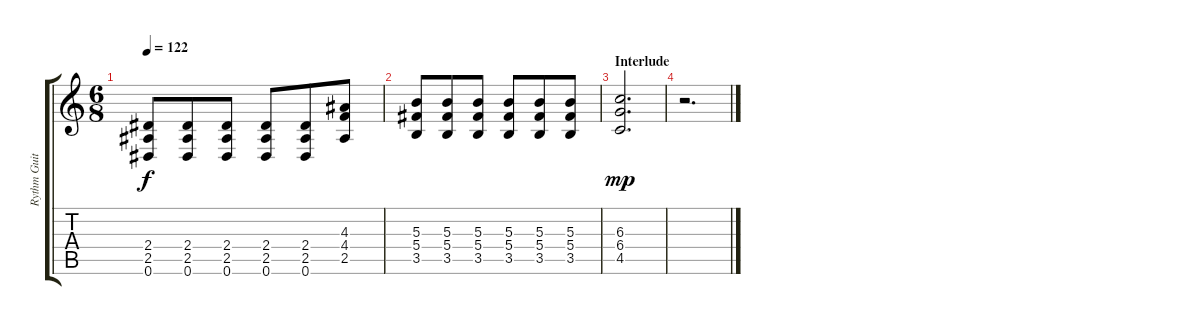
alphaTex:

\track ("Rythm Guitar" "Rythm Guit") {instrument distortionguitar}
\staff {score tabs}
\tuning (Eb4 Bb3 Gb3 Db3 Ab2 Eb2) {hide}
\ts (6 8)
\tempo 122
\clef g2
\ks c
(2.4 2.5 0.6).8{dy f} (2.4 2.5 0.6).8 (2.4 2.5 0.6).8 (2.4 2.5 0.6).8 (2.4 2.5 0.6).8 (4.3 4.4 2.5).8 |
(5.3 5.4 3.5).8 (5.3 5.4 3.5).8 (5.3 5.4 3.5).8 (5.3 5.4 3.5).8 (5.3 5.4 3.5).8 (5.3 5.4 3.5).8 |
\section ("" "Interlude")
(6.3 6.4 4.5).2{d dy mp} |
r.2{d}
